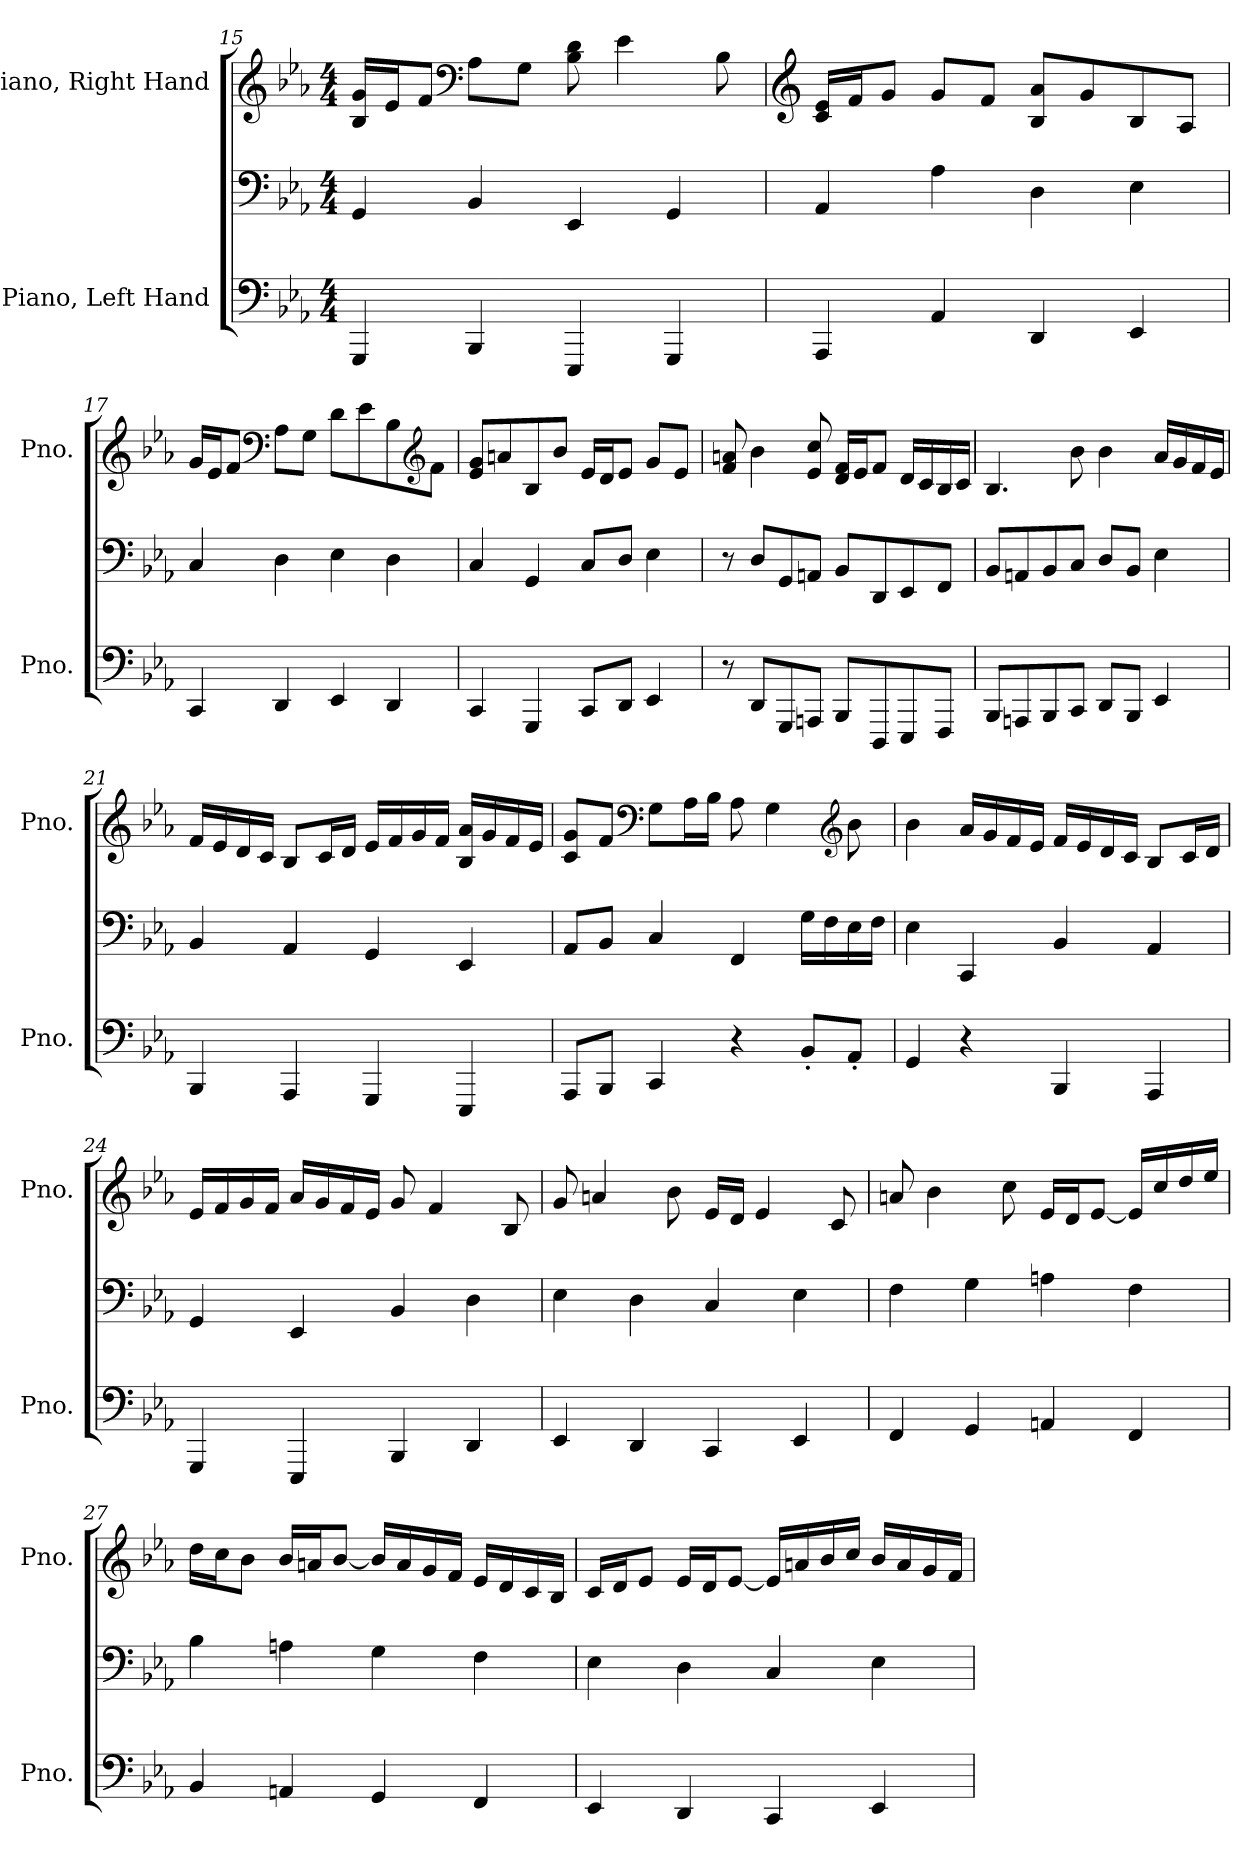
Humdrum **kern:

**kern	**kern	**kern
*part2	*part2	*part1
*staff3	*staff2	*staff1
*I"Piano, Left Hand	*	*I"Piano, Right Hand
*I'Pno.	*	*I'Pno.
!!LO:LB:g=z
*clefF4	*clefF4	*clefG2
*k[b-e-a-]	*k[b-e-a-]	*k[b-e-a-]
*M4/4	*M4/4	*M4/4
=15	=15	=15
4GGG/	4GG/	16B-/ 16g/LL
.	.	16e-/J
.	.	8f/J
*	*	*clefF4
4BBB-/	4BB-/	8A-\L
.	.	8G\J
4EEE-/	4EE-/	8B-\ 8d\
.	.	4e-\
4GGG/	4GG/	.
.	.	8B-\
=16	=16	=16
*	*	*clefG2
4AAA-/	4AA-/	16c/ 16e-/LL
.	.	16f/J
.	.	8g/J
4AA-/	4A-\	8g/L
.	.	8f/J
4DD/	4D\	8B-/ 8a-/L
.	.	8g/
4EE-/	4E-\	8B-/
.	.	8A-/J
=17	=17	=17
4CC/	4C/	16g/LL
.	.	16e-/J
.	.	8f/J
*	*	*clefF4
4DD/	4D\	8A-\L
.	.	8G\J
4EE-/	4E-\	8d\L
.	.	8e-\
4DD/	4D\	8B-\
*	*	*clefG2
.	.	8f\J
!!LO:LB:g=z
=18	=18	=18
4CC/	4C/	8e-/ 8g/L
.	.	8an/
4GGG/	4GG/	8B-/
.	.	8b-/J
8CC/L	8C/L	16e-/LL
.	.	16d/J
8DD/J	8D/J	8e-/J
4EE-/	4E-\	8g/L
.	.	8e-/J
=19	=19	=19
8r	8r	8f/ 8an/
8DD/L	8D/L	4b-\
8GGG/	8GG/	.
8AAAn/J	8AAn/J	8e-/ 8cc/
8BBB-/L	8BB-/L	16d/ 16f/LL
.	.	16e-/J
8DDD/	8DD/	8f/J
8EEE-/	8EE-/	16d/LL
.	.	16c/
8FFF/J	8FF/J	16B-/
.	.	16c/JJ
=20	=20	=20
8BBB-/L	8BB-/L	4.B-/
8AAAn/	8AAn/	.
8BBB-/	8BB-/	.
8CC/J	8C/J	8b-\
8DD/L	8D/L	4b-\
8BBB-/J	8BB-/J	.
4EE-/	4E-\	16a-/LL
.	.	16g/
.	.	16f/
.	.	16e-/JJ
!!LO:LB:g=z
=21	=21	=21
4BBB-/	4BB-/	16f/LL
.	.	16e-/
.	.	16d/
.	.	16c/JJ
4AAA-/	4AA-/	8B-/L
.	.	16c/L
.	.	16d/JJ
4GGG/	4GG/	16e-/LL
.	.	16f/
.	.	16g/
.	.	16f/JJ
4EEE-/	4EE-/	16B-/ 16a-/LL
.	.	16g/
.	.	16f/
.	.	16e-/JJ
=22	=22	=22
8AAA-/L	8AA-/L	8c/ 8g/L
8BBB-/J	8BB-/J	8f/J
*	*	*clefF4
4CC/	4C/	8G\L
.	.	16A-\L
.	.	16B-\JJ
4r	4FF/	8A-\
.	.	4G\
8BB-'/L	16G\LL	.
.	16F\	.
*	*	*clefG2
8AA-'/J	16E-\	8b-\
.	16F\JJ	.
=23	=23	=23
4GG/	4E-\	4b-\
4r	4CC/	16a-/LL
.	.	16g/
.	.	16f/
.	.	16e-/JJ
4BBB-/	4BB-/	16f/LL
.	.	16e-/
.	.	16d/
.	.	16c/JJ
4AAA-/	4AA-/	8B-/L
.	.	16c/L
.	.	16d/JJ
!!LO:PB:g=z
=24	=24	=24
4GGG/	4GG/	16e-/LL
.	.	16f/
.	.	16g/
.	.	16f/JJ
4EEE-/	4EE-/	16a-/LL
.	.	16g/
.	.	16f/
.	.	16e-/JJ
4BBB-/	4BB-/	8g/
.	.	4f/
4DD/	4D\	.
.	.	8B-/
=25	=25	=25
4EE-/	4E-\	8g/
.	.	4an/
4DD/	4D\	.
.	.	8b-\
4CC/	4C/	16e-/LL
.	.	16d/JJ
.	.	4e-/
4EE-/	4E-\	.
.	.	8c/
=26	=26	=26
4FF/	4F\	8an/
.	.	4b-\
4GG/	4G\	.
.	.	8cc\
4AAn/	4An\	16e-/LL
.	.	16d/J
.	.	[8e-/J
4FF/	4F\	16e-/LL]
.	.	16cc/
.	.	16dd/
.	.	16ee-/JJ
!!LO:LB:g=z
=27	=27	=27
4BB-/	4B-\	16dd\LL
.	.	16cc\J
.	.	8b-\J
4AAn/	4An\	16b-/LL
.	.	16an/J
.	.	[8b-/J
4GG/	4G\	16b-/LL]
.	.	16a/
.	.	16g/
.	.	16f/JJ
4FF/	4F\	16e-/LL
.	.	16d/
.	.	16c/
.	.	16B-/JJ
=28	=28	=28
4EE-/	4E-\	16c/LL
.	.	16d/J
.	.	8e-/J
4DD/	4D\	16e-/LL
.	.	16d/J
.	.	[8e-/J
4CC/	4C/	16e-/LL]
.	.	16an/
.	.	16b-/
.	.	16cc/JJ
4EE-/	4E-\	16b-/LL
.	.	16a/
.	.	16g/
.	.	16f/JJ
=	=	=
*-	*-	*-
